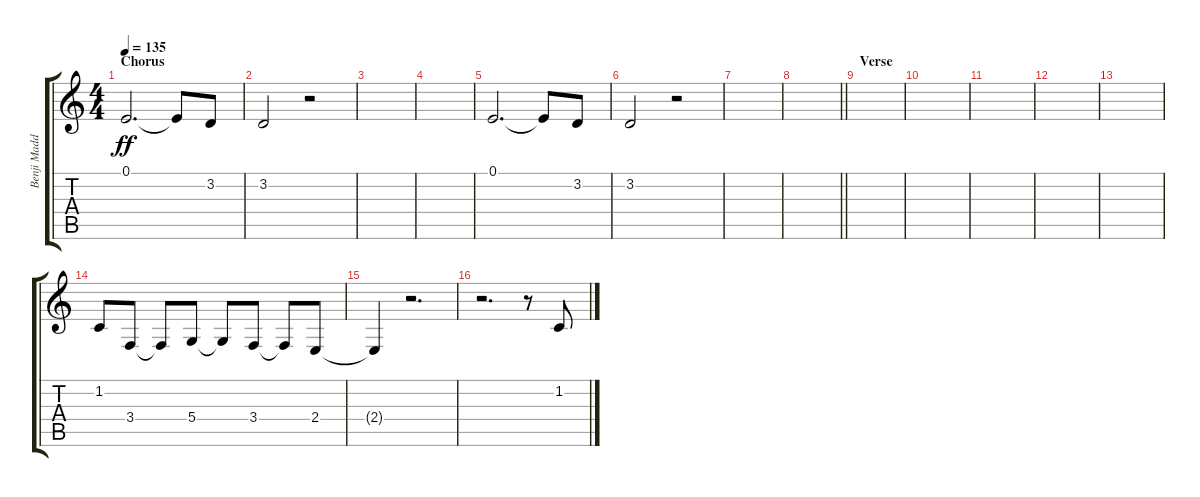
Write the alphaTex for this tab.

\track ("Benji Madden - Vocals" "Benji Madd") {instrument violin}
\staff {score tabs}
\tuning (E4 B3 G3 D3 A2 E2) {hide}
\ts (4 4)
\section ("" "Chorus")
\tempo 135
\clef g2
\ks c
0.1.2{d dy ff} 0.1{t}.8 3.2.8 |
3.2.2 r.2 |
|
|
0.1.2{d} 0.1{t}.8 3.2.8 |
3.2.2 r.2 |
|
\barLineRight lightlight
|
\section ("" "Verse")
|
|
|
|
|
1.2.8 3.4.8 3.4{t}.8 5.4.8 5.4{t}.8 3.4.8 3.4{t}.8 2.4.8 |
2.4{t}.4 r.2{d} |
r.2{d} r.8 1.2.8
